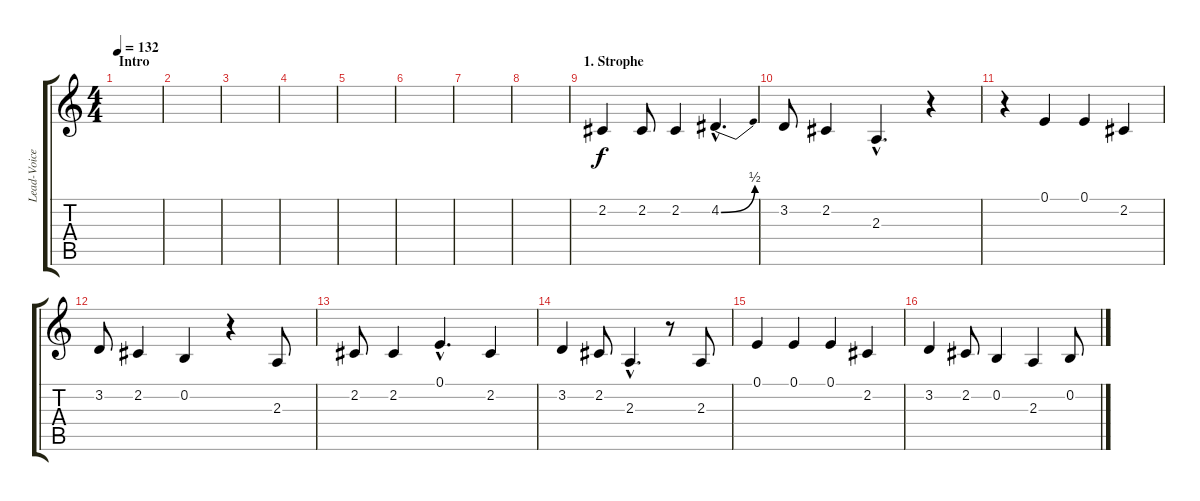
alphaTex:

\track ("Lead-Voice (Farin)" "Lead-Voice") {instrument trombone}
\staff {score tabs}
\tuning (E4 B3 G3 D3 A2 E2) {hide}
\ts (4 4)
\section ("" "Intro")
\tempo 132
\clef g2
\ks c
|
|
|
|
|
|
|
|
\section ("" "1. Strophe")
2.2.4 2.2.8 2.2.4 4.2{be (bend 0 0 60 2) hac}.4{d} |
3.2.8 2.2.4 2.3{hac}.4{d} r.4 |
r.4 0.1.4 0.1.4 2.2.4 |
3.2.8 2.2.4 0.2.4 r.4 2.3.8 |
2.2.8 2.2.4 0.1{hac}.4{d} 2.2.4 |
3.2.4 2.2.8 2.3{hac}.4{d} r.8 2.3.8 |
0.1.4 0.1.4 0.1.4 2.2.4 |
3.2.4 2.2.8 0.2.4 2.3.4 0.2.8
